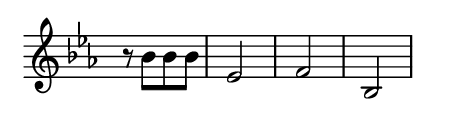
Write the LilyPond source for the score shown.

\version "2.24.0"
\include "../template-1.ly"

#(set! paper-alist (cons '("my size" . (cons (* 3 in) (* 1.25 in))) paper-alist))

%#(set-global-staff-size 11)

\paper {
  #(set-paper-size "my size" )
}

\layout {
  \context {
    \Staff
    \remove "Time_signature_engraver"
  }
}

circle =
  \once \override NoteHead.stencil = #(lambda (grob)
                                      (let* ((note (ly:note-head::print grob))
                                             (combo-stencil (ly:stencil-add
                                                             note
                                                             (circle-stencil note 0.1 0.8))))
                                        (ly:make-stencil (ly:stencil-expr combo-stencil)
                                          (ly:stencil-extent note X)
                                          (ly:stencil-extent note Y))))

global = {
  \key c \minor
  \time 2/4

}

right = \relative c'' {
  \global
  \setAnalysisBracket #blue
  \set Timing.beamExceptions = #'()
  \set Timing.baseMoment = #(ly:make-moment 1/2)
  \set Timing.beatStructure = #'(2)
  r8 bes bes bes es,2 f bes,
  
}

\score {
  <<
    \new Staff = "right" \with {
      midiInstrument = "acoustic grand"
      %\remove Time_signature_engraver
      instrumentName = " "
    } \right
  >>

  \layout { }
  \midi {
    \tempo 2=80
  }
}
